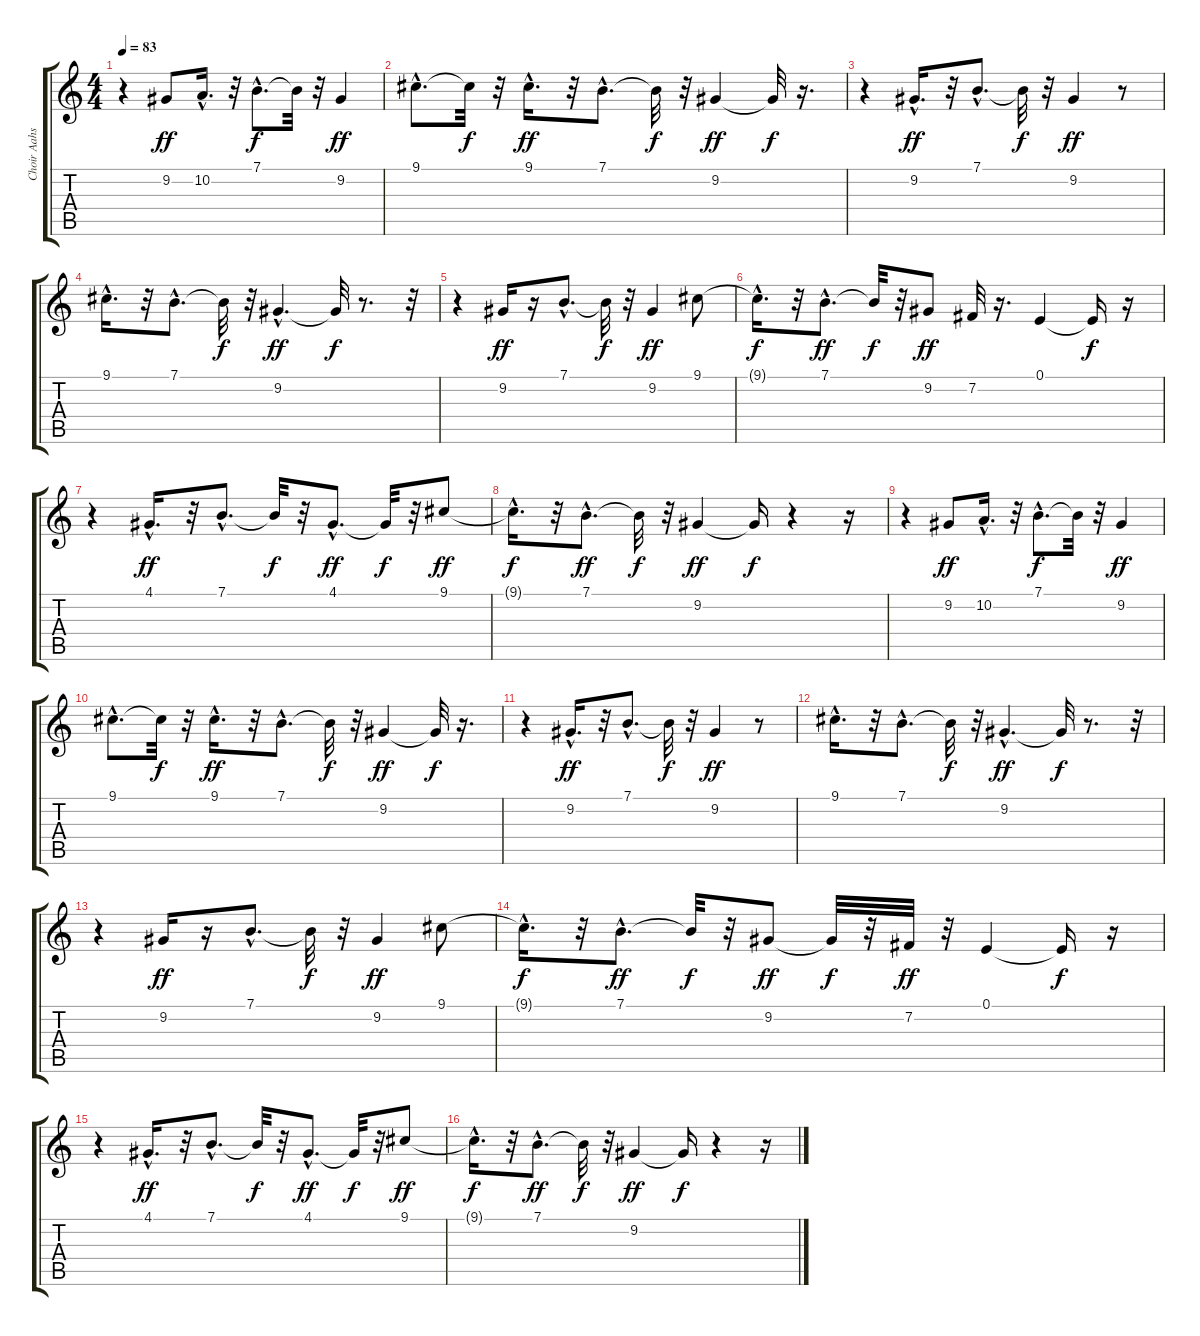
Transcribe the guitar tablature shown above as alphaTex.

\track ("Choir Aahs" "Choir Aahs") {instrument choiraahs}
\staff {score tabs}
\tuning (E4 B3 G3 D3 A2 E2) {hide}
\ts (4 4)
\tempo 83
\clef g2
\ks c
r.4{dy f} 9.2.8{dy ff} 10.2{hac}.16{d} r.32 7.1{hac}.8{d dy f} 7.1{t}.32 r.32 9.2.4{dy ff} |
9.1{hac}.8{d} 9.1{t}.32{dy f} r.32 9.1{hac}.16{d dy ff} r.32 7.1{hac}.8{d} 7.1{t}.32{dy f} r.32 9.2.4{dy ff} 9.2{t}.32{dy f} r.16{d} |
r.4 9.2{hac}.16{d dy ff} r.32 7.1{hac}.8{d} 7.1{t}.32{dy f} r.32 9.2.4{dy ff} r.8 |
9.1{hac}.16{d} r.32 7.1{hac}.8{d} 7.1{t}.32{dy f} r.32 9.2{hac}.4{d dy ff} 9.2{t}.32{dy f} r.8{d} r.32 |
r.4 9.2.16{dy ff} r.16 7.1{hac}.8{d} 7.1{t}.32{dy f} r.32 9.2.4{dy ff} 9.1.8 |
9.1{hac t}.16{d dy f} r.32 7.1{hac}.8{d dy ff} 7.1{t}.32{dy f} r.32 9.2.8{dy ff} 7.2.32 r.16{d} 0.1.4 0.1{t}.16{dy f} r.16 |
r.4 4.1{hac}.16{d dy ff} r.32 7.1{hac}.8{d} 7.1{t}.32{dy f} r.32 4.1{hac}.8{d dy ff} 4.1{t}.32{dy f} r.32 9.1.8{dy ff} |
9.1{hac t}.16{d dy f} r.32 7.1{hac}.8{d dy ff} 7.1{t}.32{dy f} r.32 9.2.4{dy ff} 9.2{t}.16{dy f} r.4 r.16 |
r.4 9.2.8{dy ff} 10.2{hac}.16{d} r.32 7.1{hac}.8{d dy f} 7.1{t}.32 r.32 9.2.4{dy ff} |
9.1{hac}.8{d} 9.1{t}.32{dy f} r.32 9.1{hac}.16{d dy ff} r.32 7.1{hac}.8{d} 7.1{t}.32{dy f} r.32 9.2.4{dy ff} 9.2{t}.32{dy f} r.16{d} |
r.4 9.2{hac}.16{d dy ff} r.32 7.1{hac}.8{d} 7.1{t}.32{dy f} r.32 9.2.4{dy ff} r.8 |
9.1{hac}.16{d} r.32 7.1{hac}.8{d} 7.1{t}.32{dy f} r.32 9.2{hac}.4{d dy ff} 9.2{t}.32{dy f} r.8{d} r.32 |
r.4 9.2.16{dy ff} r.16 7.1{hac}.8{d} 7.1{t}.32{dy f} r.32 9.2.4{dy ff} 9.1.8 |
9.1{hac t}.16{d dy f} r.32 7.1{hac}.8{d dy ff} 7.1{t}.32{dy f} r.32 9.2.8{dy ff} 9.2{t}.32{dy f} r.32 7.2.32{dy ff} r.32 0.1.4 0.1{t}.16{dy f} r.16 |
r.4 4.1{hac}.16{d dy ff} r.32 7.1{hac}.8{d} 7.1{t}.32{dy f} r.32 4.1{hac}.8{d dy ff} 4.1{t}.32{dy f} r.32 9.1.8{dy ff} |
9.1{hac t}.16{d dy f} r.32 7.1{hac}.8{d dy ff} 7.1{t}.32{dy f} r.32 9.2.4{dy ff} 9.2{t}.16{dy f} r.4 r.16
